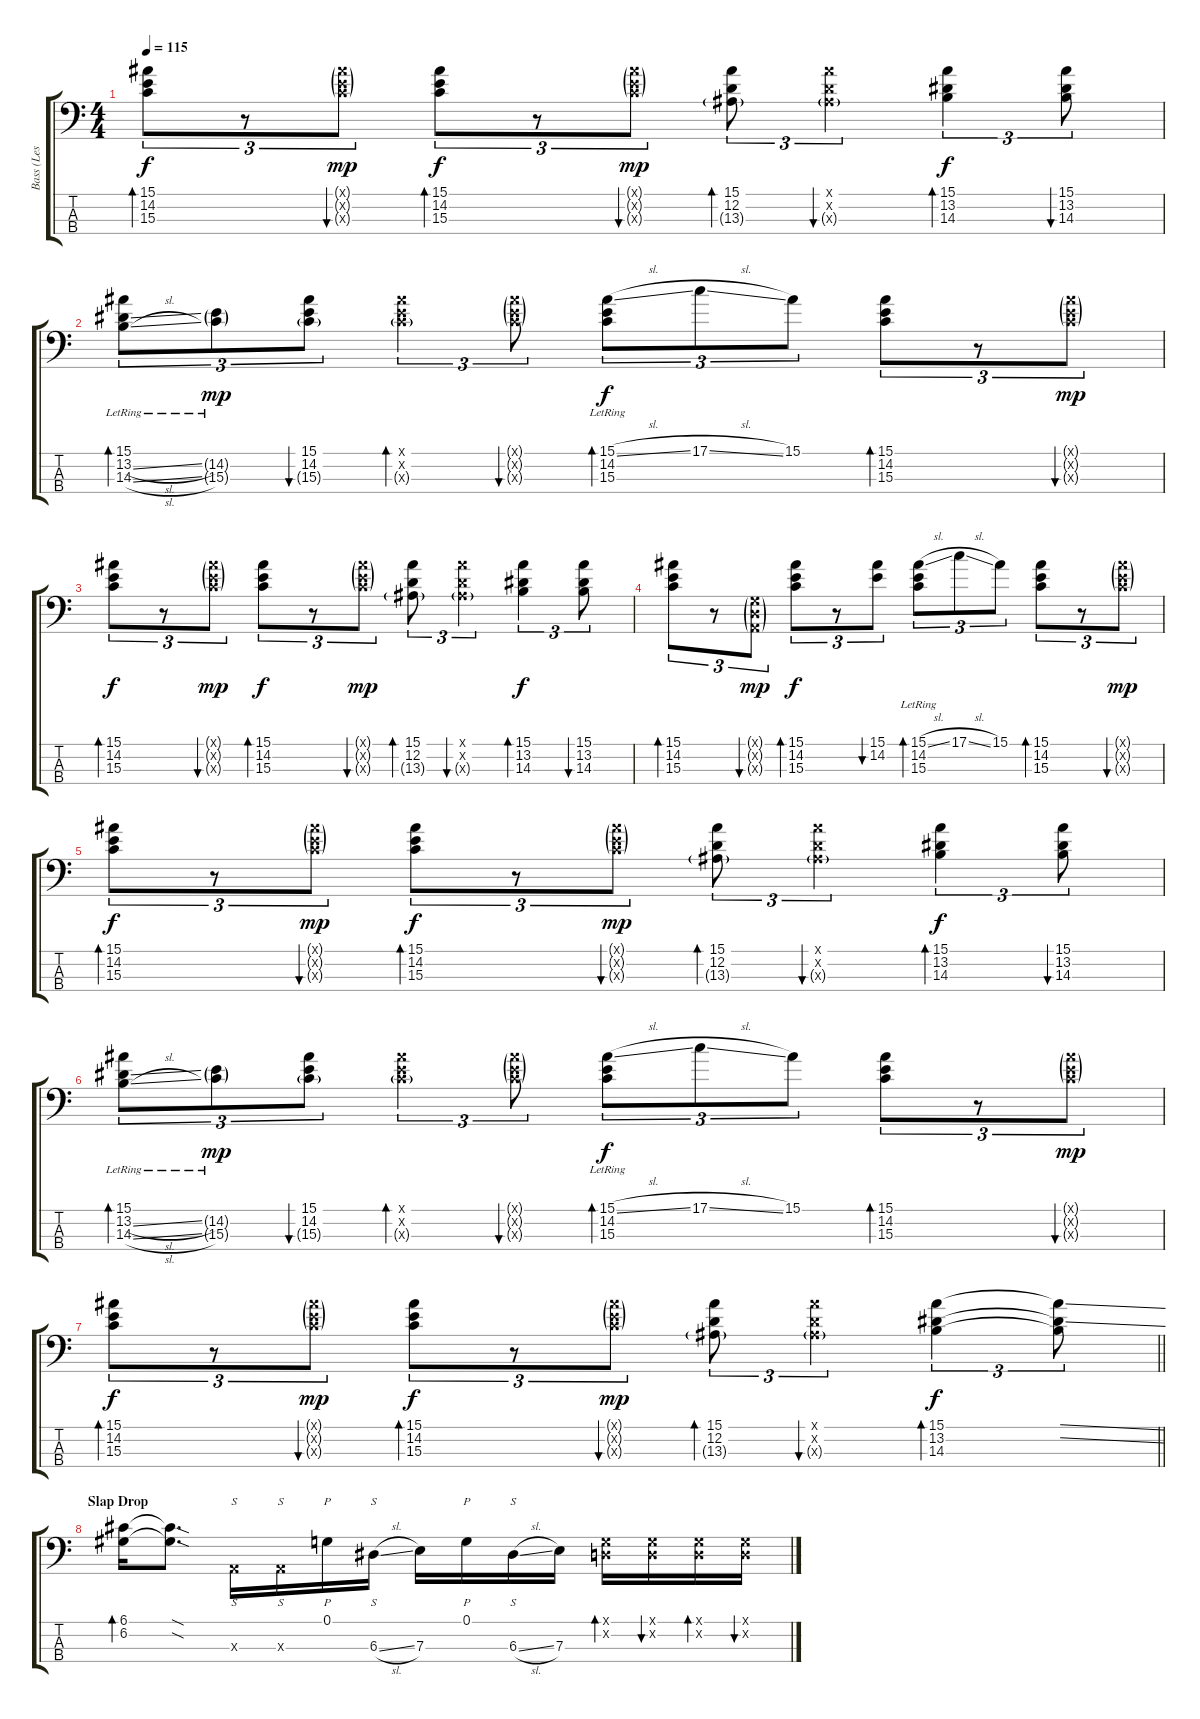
\track ("Bass (Les Claypool)" "Bass (Les ") {instrument electricbassfinger}
\staff {score tabs}
\tuning (G2 D2 A1 E1) {hide}
\ts (4 4)
\tempo 115
\clef f4
\ks c
(15.1 14.2 15.3).8{tu (3 2) bd 30 dy f} r.8{tu (3 2)} (15.1{g x} 14.2{g x} 15.3{g x}).8{tu (3 2) bu 30 dy mp} (15.1 14.2 15.3).8{tu (3 2) bd 30 dy f} r.8{tu (3 2)} (15.1{g x} 14.2{g x} 15.3{g x}).8{tu (3 2) bu 30 dy mp} (15.1 12.2 13.3{g}).8{tu (3 2) bd 30} (15.1{x} 12.2{x} 13.3{g x}).4{tu (3 2) bu 30} (15.1 13.2 14.3).4{tu (3 2) bd 30 dy f} (15.1 13.2 14.3).8{tu (3 2) bu 30} |
(15.1{lr} 13.2{sl} 14.3{sl}).8{tu (3 2) bd 30} (14.2{g} 15.3{g lr}).8{tu (3 2) dy mp} (15.1 14.2 15.3{g}).8{tu (3 2) bu 30} (15.1{x} 14.2{x} 15.3{g x}).4{tu (3 2) bd 30} (15.1{g x} 14.2{g x} 15.3{g x}).8{tu (3 2) bu 30} (15.1{sl} 14.2{lr} 15.3{lr}).8{tu (3 2) bd 30 dy f} 17.1{sl}.8{tu (3 2)} 15.1.8{tu (3 2)} (15.1 14.2 15.3).8{tu (3 2) bd 30} r.8{tu (3 2)} (15.1{g x} 14.2{g x} 15.3{g x}).8{tu (3 2) bu 30 dy mp} |
(15.1 14.2 15.3).8{tu (3 2) bd 30 dy f} r.8{tu (3 2)} (15.1{g x} 14.2{g x} 15.3{g x}).8{tu (3 2) bu 30 dy mp} (15.1 14.2 15.3).8{tu (3 2) bd 30 dy f} r.8{tu (3 2)} (15.1{g x} 14.2{g x} 15.3{g x}).8{tu (3 2) bu 30 dy mp} (15.1 12.2 13.3{g}).8{tu (3 2) bd 30} (15.1{x} 12.2{x} 13.3{g x}).4{tu (3 2) bu 30} (15.1 13.2 14.3).4{tu (3 2) bd 30 dy f} (15.1 13.2 14.3).8{tu (3 2) bu 30} |
(15.1 14.2 15.3).8{tu (3 2) bd 30} r.8{tu (3 2)} (0.1{g x} 0.2{g x} 0.3{g x}).8{tu (3 2) bu 30 dy mp} (15.1 14.2 15.3).8{tu (3 2) bd 30 dy f} r.8{tu (3 2)} (15.1 14.2).8{tu (3 2) bu 30} (15.1{sl} 14.2{lr} 15.3{lr}).8{tu (3 2) bd 30} 17.1{sl}.8{tu (3 2)} 15.1.8{tu (3 2)} (15.1 14.2 15.3).8{tu (3 2) bd 30} r.8{tu (3 2)} (15.1{g x} 14.2{g x} 15.3{g x}).8{tu (3 2) bu 30 dy mp} |
(15.1 14.2 15.3).8{tu (3 2) bd 30 dy f} r.8{tu (3 2)} (15.1{g x} 14.2{g x} 15.3{g x}).8{tu (3 2) bu 30 dy mp} (15.1 14.2 15.3).8{tu (3 2) bd 30 dy f} r.8{tu (3 2)} (15.1{g x} 14.2{g x} 15.3{g x}).8{tu (3 2) bu 30 dy mp} (15.1 12.2 13.3{g}).8{tu (3 2) bd 30} (15.1{x} 12.2{x} 13.3{g x}).4{tu (3 2) bu 30} (15.1 13.2 14.3).4{tu (3 2) bd 30 dy f} (15.1 13.2 14.3).8{tu (3 2) bu 30} |
(15.1{lr} 13.2{sl} 14.3{sl}).8{tu (3 2) bd 30} (14.2{g} 15.3{g lr}).8{tu (3 2) dy mp} (15.1 14.2 15.3{g}).8{tu (3 2) bu 30} (15.1{x} 14.2{x} 15.3{g x}).4{tu (3 2) bd 30} (15.1{g x} 14.2{g x} 15.3{g x}).8{tu (3 2) bu 30} (15.1{sl} 14.2{lr} 15.3{lr}).8{tu (3 2) bd 30 dy f} 17.1{sl}.8{tu (3 2)} 15.1.8{tu (3 2)} (15.1 14.2 15.3).8{tu (3 2) bd 30} r.8{tu (3 2)} (15.1{g x} 14.2{g x} 15.3{g x}).8{tu (3 2) bu 30 dy mp} |
\barLineRight lightlight
(15.1 14.2 15.3).8{tu (3 2) bd 30 dy f} r.8{tu (3 2)} (15.1{g x} 14.2{g x} 15.3{g x}).8{tu (3 2) bu 30 dy mp} (15.1 14.2 15.3).8{tu (3 2) bd 30 dy f} r.8{tu (3 2)} (15.1{g x} 14.2{g x} 15.3{g x}).8{tu (3 2) bu 30 dy mp} (15.1 12.2 13.3{g}).8{tu (3 2) bd 30} (15.1{x} 12.2{x} 13.3{g x}).4{tu (3 2) bu 30} (15.1 13.2 14.3).4{tu (3 2) bd 30 dy f} (15.1{ss t} 13.2{ss t} 14.3{t}).8{tu (3 2)} |
\section ("" "Slap Drop")
(6.1 6.2).16{bd 30 volume 13 instrument slapbass1} (6.1{sod t} 6.2{sod t}).8{d} 0.3{x}.16{s} 0.3{x}.16{s} 0.1.16{p} 6.3{sl}.16{s} 7.3.16 0.1.16{p} 6.3{sl}.16{s} 7.3.16 (0.1{x} 0.2{x}).16{bd 30} (0.1{x} 0.2{x}).16{bu 30} (0.1{x} 0.2{x}).16{bd 30} (0.1{x} 0.2{x}).16{bu 30}
